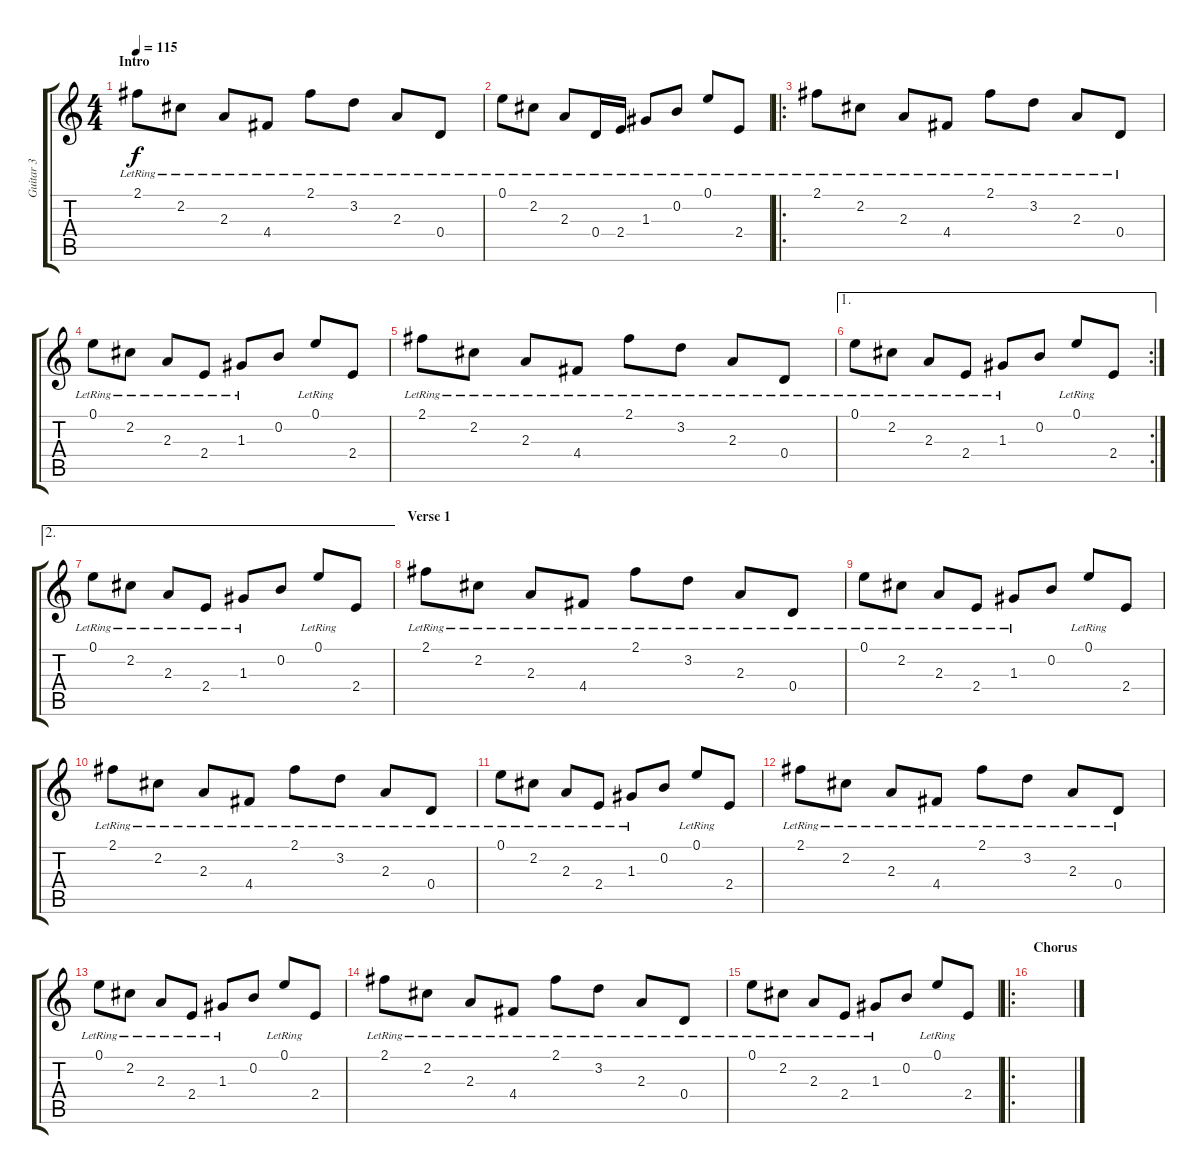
\track ("Guitar 3" "Guitar 3") {instrument electricguitarclean}
\staff {score tabs}
\tuning (E4 B3 G3 D3 A2 E2) {hide}
\ts (4 4)
\section ("" "Intro")
\tempo 115
\clef g2
\ks c
2.1{lr}.8{dy f instrument electricguitarclean} 2.2{lr}.8 2.3{lr}.8 4.4{lr}.8 2.1{lr}.8 3.2{lr}.8 2.3{lr}.8 0.4{lr}.8 |
0.1{lr}.8 2.2{lr}.8 2.3{lr}.8 0.4{lr}.16 2.4{lr}.16 1.3{lr}.8 0.2{lr}.8 0.1{lr}.8 2.4{lr}.8 |
\ro
2.1{lr}.8 2.2{lr}.8 2.3{lr}.8 4.4{lr}.8 2.1{lr}.8 3.2{lr}.8 2.3{lr}.8 0.4{lr}.8 |
0.1{lr}.8 2.2{lr}.8 2.3{lr}.8 2.4{lr}.8 1.3{lr}.8 0.2.8 0.1{lr}.8 2.4.8 |
2.1{lr}.8 2.2{lr}.8 2.3{lr}.8 4.4{lr}.8 2.1{lr}.8 3.2{lr}.8 2.3{lr}.8 0.4{lr}.8 |
\ae 1
\rc 2
0.1{lr}.8 2.2{lr}.8 2.3{lr}.8 2.4{lr}.8 1.3{lr}.8 0.2.8 0.1{lr}.8 2.4.8 |
\ae 2
0.1{lr}.8 2.2{lr}.8 2.3{lr}.8 2.4{lr}.8 1.3{lr}.8 0.2.8 0.1{lr}.8 2.4.8 |
\section ("" "Verse 1")
2.1{lr}.8 2.2{lr}.8 2.3{lr}.8 4.4{lr}.8 2.1{lr}.8 3.2{lr}.8 2.3{lr}.8 0.4{lr}.8 |
0.1{lr}.8 2.2{lr}.8 2.3{lr}.8 2.4{lr}.8 1.3{lr}.8 0.2.8 0.1{lr}.8 2.4.8 |
2.1{lr}.8 2.2{lr}.8 2.3{lr}.8 4.4{lr}.8 2.1{lr}.8 3.2{lr}.8 2.3{lr}.8 0.4{lr}.8 |
0.1{lr}.8 2.2{lr}.8 2.3{lr}.8 2.4{lr}.8 1.3{lr}.8 0.2.8 0.1{lr}.8 2.4.8 |
2.1{lr}.8 2.2{lr}.8 2.3{lr}.8 4.4{lr}.8 2.1{lr}.8 3.2{lr}.8 2.3{lr}.8 0.4{lr}.8 |
0.1{lr}.8 2.2{lr}.8 2.3{lr}.8 2.4{lr}.8 1.3{lr}.8 0.2.8 0.1{lr}.8 2.4.8 |
2.1{lr}.8 2.2{lr}.8 2.3{lr}.8 4.4{lr}.8 2.1{lr}.8 3.2{lr}.8 2.3{lr}.8 0.4{lr}.8 |
0.1{lr}.8 2.2{lr}.8 2.3{lr}.8 2.4{lr}.8 1.3{lr}.8 0.2.8 0.1{lr}.8 2.4.8 |
\ro
\section ("" "Chorus")
